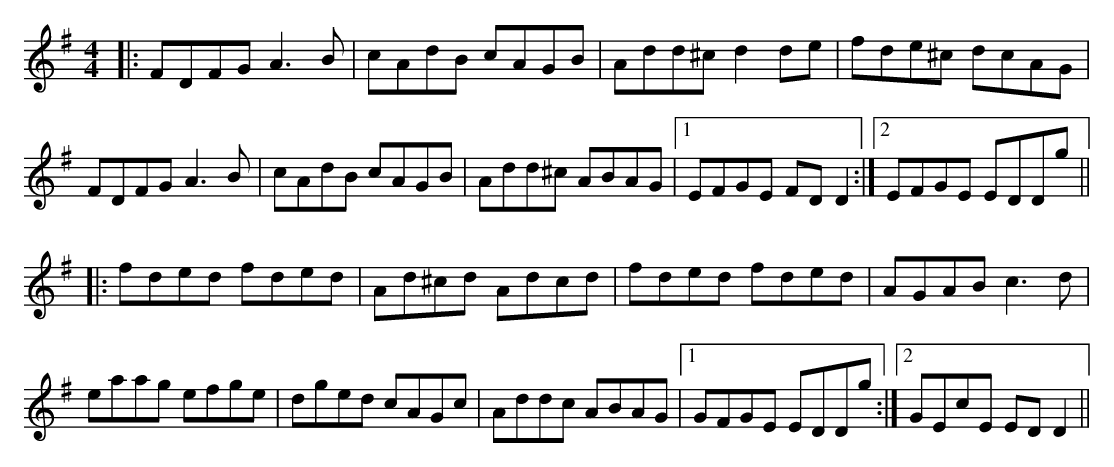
X:1
M:4/4
K:Dmix
|:FDFG A3B|cAdB cAGB|Add^c d2de|fde^c dcAG|
FDFG A3B|cAdB cAGB|Add^c ABAG|1 EFGE FDD2:|2 EFGE EDDg||
|:fded fded |Ad^cd Adcd|fded fded|AGAB c3d|
eaag efge|dged cAGc|Addc ABAG|1 GFGE EDDg:|2 GEcE EDD2||
